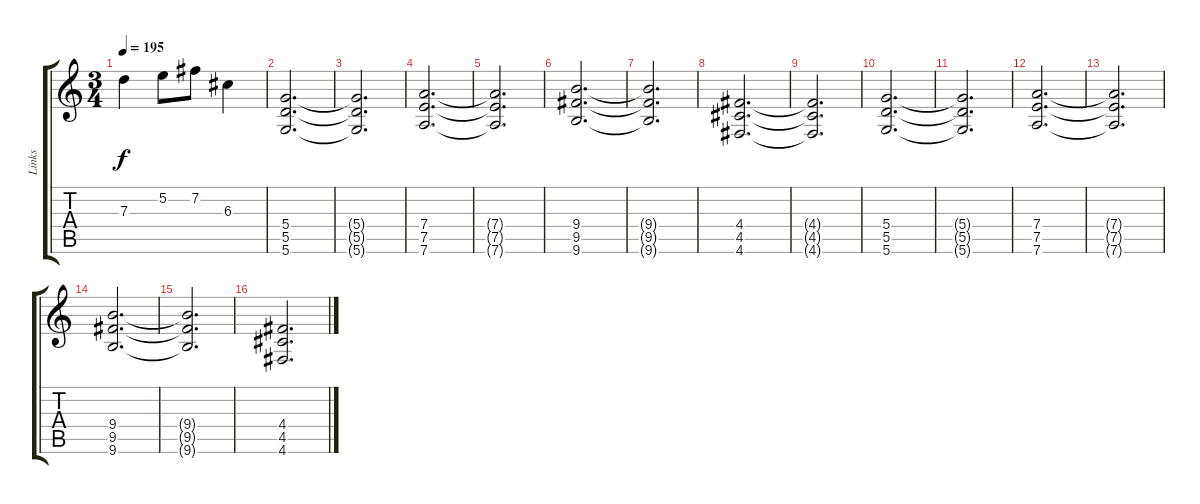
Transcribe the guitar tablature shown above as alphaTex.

\track ("Links" "Links") {instrument distortionguitar}
\staff {score tabs}
\tuning (E4 B3 G3 D3 A2 D2) {hide}
\ts (3 4)
\tempo 195
\clef g2
\ks c
7.3.4{dy f} 5.2.8 7.2.8 6.3.4 |
(5.4 5.5 5.6).2{d} |
(5.4{t} 5.5{t} 5.6{t}).2{d} |
(7.4 7.5 7.6).2{d} |
(7.4{t} 7.5{t} 7.6{t}).2{d} |
(9.4 9.5 9.6).2{d} |
(9.4{t} 9.5{t} 9.6{t}).2{d} |
(4.4 4.5 4.6).2{d} |
(4.4{t} 4.5{t} 4.6{t}).2{d} |
(5.4 5.5 5.6).2{d} |
(5.4{t} 5.5{t} 5.6{t}).2{d} |
(7.4 7.5 7.6).2{d} |
(7.4{t} 7.5{t} 7.6{t}).2{d} |
(9.4 9.5 9.6).2{d} |
(9.4{t} 9.5{t} 9.6{t}).2{d} |
(4.4 4.5 4.6).2{d}
